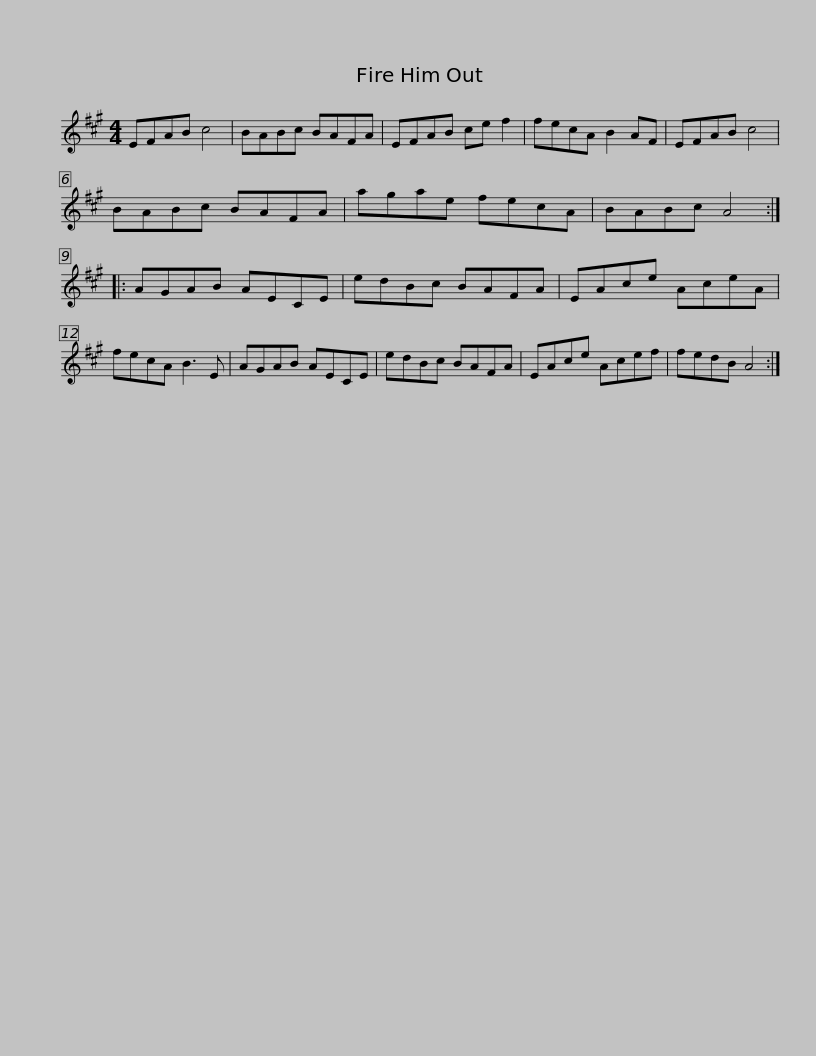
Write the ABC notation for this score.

X:1
L:1/8
M:4/4
I:linebreak $
K:A
V:1 treble
V:1
 EFAB c4 | BABc BAFA | EFAB ce f2 | fecA B2 AF | EFAB c4 | %5
 BABc BAFA |$ agae fecA | BABc A4 :: AGAB AECE | edBc BAFA | %10
 EAce AceA |$ fecA B3 E | AGAB AECE | edBc BAFA | EAce Acef | %15
 fedB A4 :| %16
